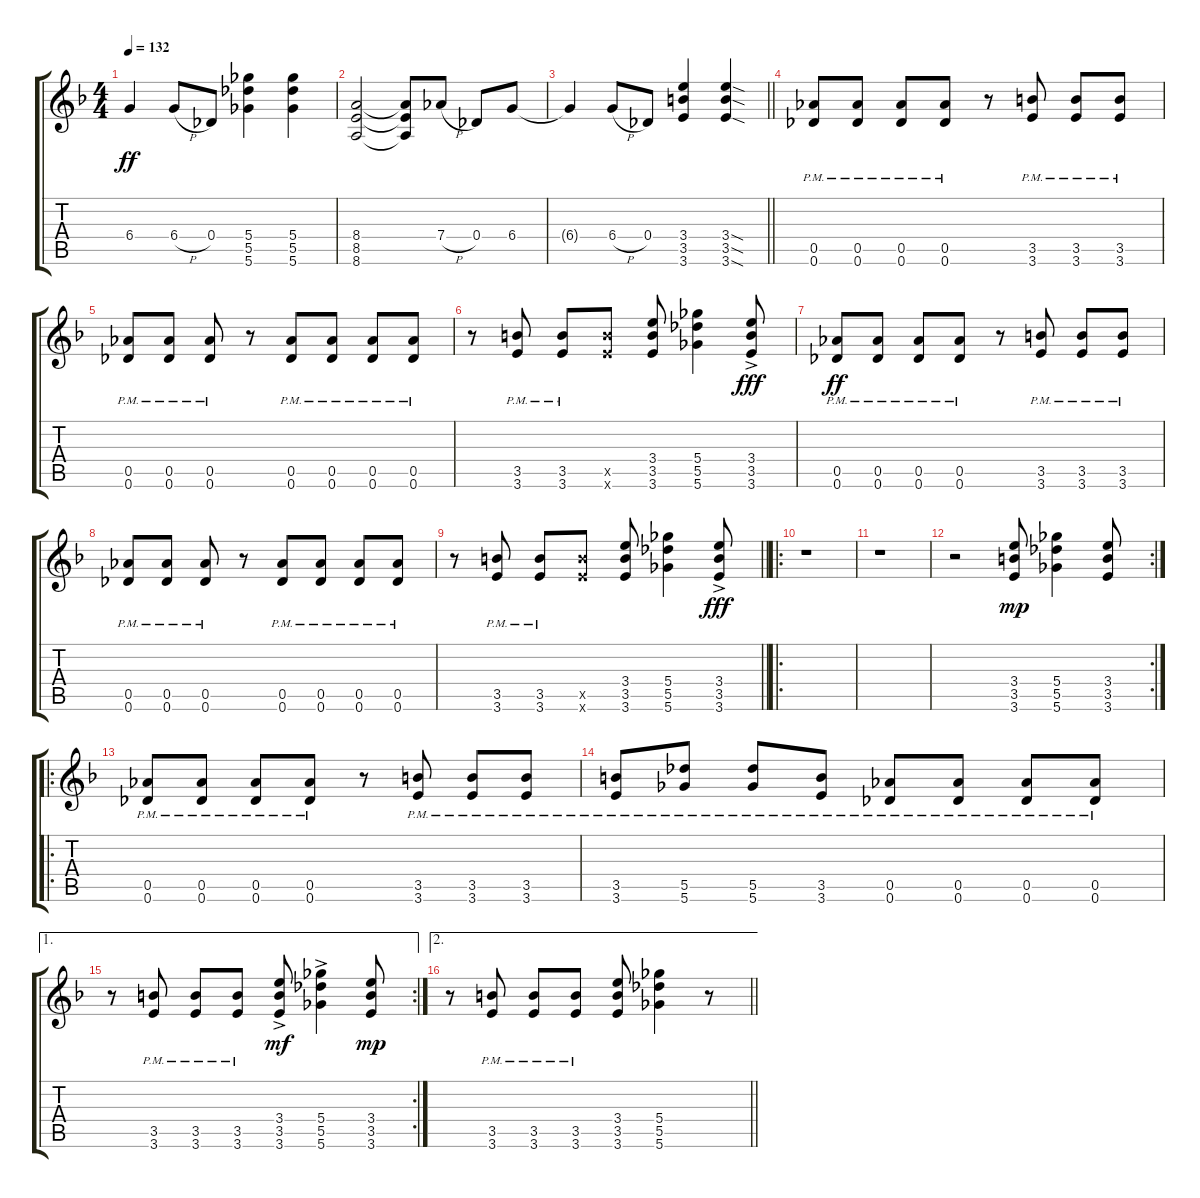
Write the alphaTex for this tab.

\track (" " " ") {instrument distortionguitar}
\staff {score tabs}
\tuning (Eb4 Bb3 Gb3 Db3 Ab2 Db2) {hide}
\ts (4 4)
\tempo 132
\clef g2
\ks f
6.4{t}.4{dy ff} 6.4{h}.8 0.4.8 (5.4 5.5 5.6).4{ot 8vb} (5.4 5.5 5.6).4{ot 8vb} |
(8.4 8.5 8.6).2 (8.4{t} 8.5{t} 8.6{t}).8 7.4{h}.8 0.4.8 6.4.8 |
\barLineRight lightlight
6.4{t}.4 6.4{h}.8 0.4.8 (3.4 3.5 3.6).4{ot 8vb} (3.4{sod} 3.5{sod} 3.6{sod}).4{ot 8vb} |
(0.5{pm} 0.6{pm}).8{ot 8vb} (0.5{pm} 0.6{pm}).8{ot 8vb} (0.5{pm} 0.6{pm}).8{ot 8vb} (0.5{pm} 0.6{pm}).8{ot 8vb} r.8 (3.5{pm} 3.6{pm}).8{ot 8vb} (3.5{pm} 3.6{pm}).8{ot 8vb} (3.5{pm} 3.6{pm}).8{ot 8vb} |
(0.5{pm} 0.6{pm}).8{ot 8vb} (0.5{pm} 0.6{pm}).8{ot 8vb} (0.5{pm} 0.6{pm}).8{ot 8vb} r.8 (0.5{pm} 0.6{pm}).8{ot 8vb} (0.5{pm} 0.6{pm}).8{ot 8vb} (0.5{pm} 0.6{pm}).8{ot 8vb} (0.5{pm} 0.6{pm}).8{ot 8vb} |
r.8 (3.5{pm} 3.6{pm}).8{ot 8vb} (3.5{pm} 3.6{pm}).8{ot 8vb} (3.5{x} 3.6{x}).8{ot 8vb} (3.4 3.5 3.6).8{ot 8vb} (5.4 5.5 5.6).4{ot 8vb} (3.4{ac} 3.5{ac} 3.6{ac}).8{ot 8vb dy fff} |
(0.5{pm} 0.6{pm}).8{ot 8vb dy ff} (0.5{pm} 0.6{pm}).8{ot 8vb} (0.5{pm} 0.6{pm}).8{ot 8vb} (0.5{pm} 0.6{pm}).8{ot 8vb} r.8 (3.5{pm} 3.6{pm}).8{ot 8vb} (3.5{pm} 3.6{pm}).8{ot 8vb} (3.5{pm} 3.6{pm}).8{ot 8vb} |
(0.5{pm} 0.6{pm}).8{ot 8vb} (0.5{pm} 0.6{pm}).8{ot 8vb} (0.5{pm} 0.6{pm}).8{ot 8vb} r.8 (0.5{pm} 0.6{pm}).8{ot 8vb} (0.5{pm} 0.6{pm}).8{ot 8vb} (0.5{pm} 0.6{pm}).8{ot 8vb} (0.5{pm} 0.6{pm}).8{ot 8vb} |
\barLineRight lightlight
r.8 (3.5{pm} 3.6{pm}).8{ot 8vb} (3.5{pm} 3.6{pm}).8{ot 8vb} (3.5{x} 3.6{x}).8{ot 8vb} (3.4 3.5 3.6).8{ot 8vb} (5.4 5.5 5.6).4{ot 8vb} (3.4{ac} 3.5{ac} 3.6{ac}).8{ot 8vb dy fff} |
\ro
r.1 |
r.1 |
\rc 2
r.2 (3.4 3.5 3.6).8{ot 8vb dy mp} (5.4 5.5 5.6).4{ot 8vb} (3.4 3.5 3.6).8{ot 8vb} |
\ro
(0.5{pm} 0.6{pm}).8{ot 8vb} (0.5{pm} 0.6{pm}).8{ot 8vb} (0.5{pm} 0.6{pm}).8{ot 8vb} (0.5{pm} 0.6{pm}).8{ot 8vb} r.8 (3.5{pm} 3.6{pm}).8{ot 8vb} (3.5{pm} 3.6{pm}).8{ot 8vb} (3.5{pm} 3.6{pm}).8{ot 8vb} |
(3.5{pm} 3.6{pm}).8{ot 8vb} (5.5{pm} 5.6{pm}).8{ot 8vb} (5.5{pm} 5.6{pm}).8{ot 8vb} (3.5{pm} 3.6{pm}).8{ot 8vb} (0.5{pm} 0.6{pm}).8{ot 8vb} (0.5{pm} 0.6{pm}).8{ot 8vb} (0.5{pm} 0.6{pm}).8{ot 8vb} (0.5{pm} 0.6{pm}).8{ot 8vb} |
\ae 1
\rc 2
r.8 (3.5{pm} 3.6{pm}).8{ot 8vb} (3.5{pm} 3.6{pm}).8{ot 8vb} (3.5{pm} 3.6{pm}).8{ot 8vb} (3.4{ac} 3.5{ac} 3.6{ac}).8{ot 8vb dy mf} (5.4{ac} 5.5{ac} 5.6{ac}).4{ot 8vb} (3.4 3.5 3.6).8{ot 8vb dy mp} |
\ae 2
\barLineRight lightlight
r.8 (3.5{pm} 3.6{pm}).8{ot 8vb} (3.5{pm} 3.6{pm}).8{ot 8vb} (3.5{pm} 3.6{pm}).8{ot 8vb} (3.4 3.5 3.6).8{ot 8vb} (5.4 5.5 5.6).4{ot 8vb} r.8
